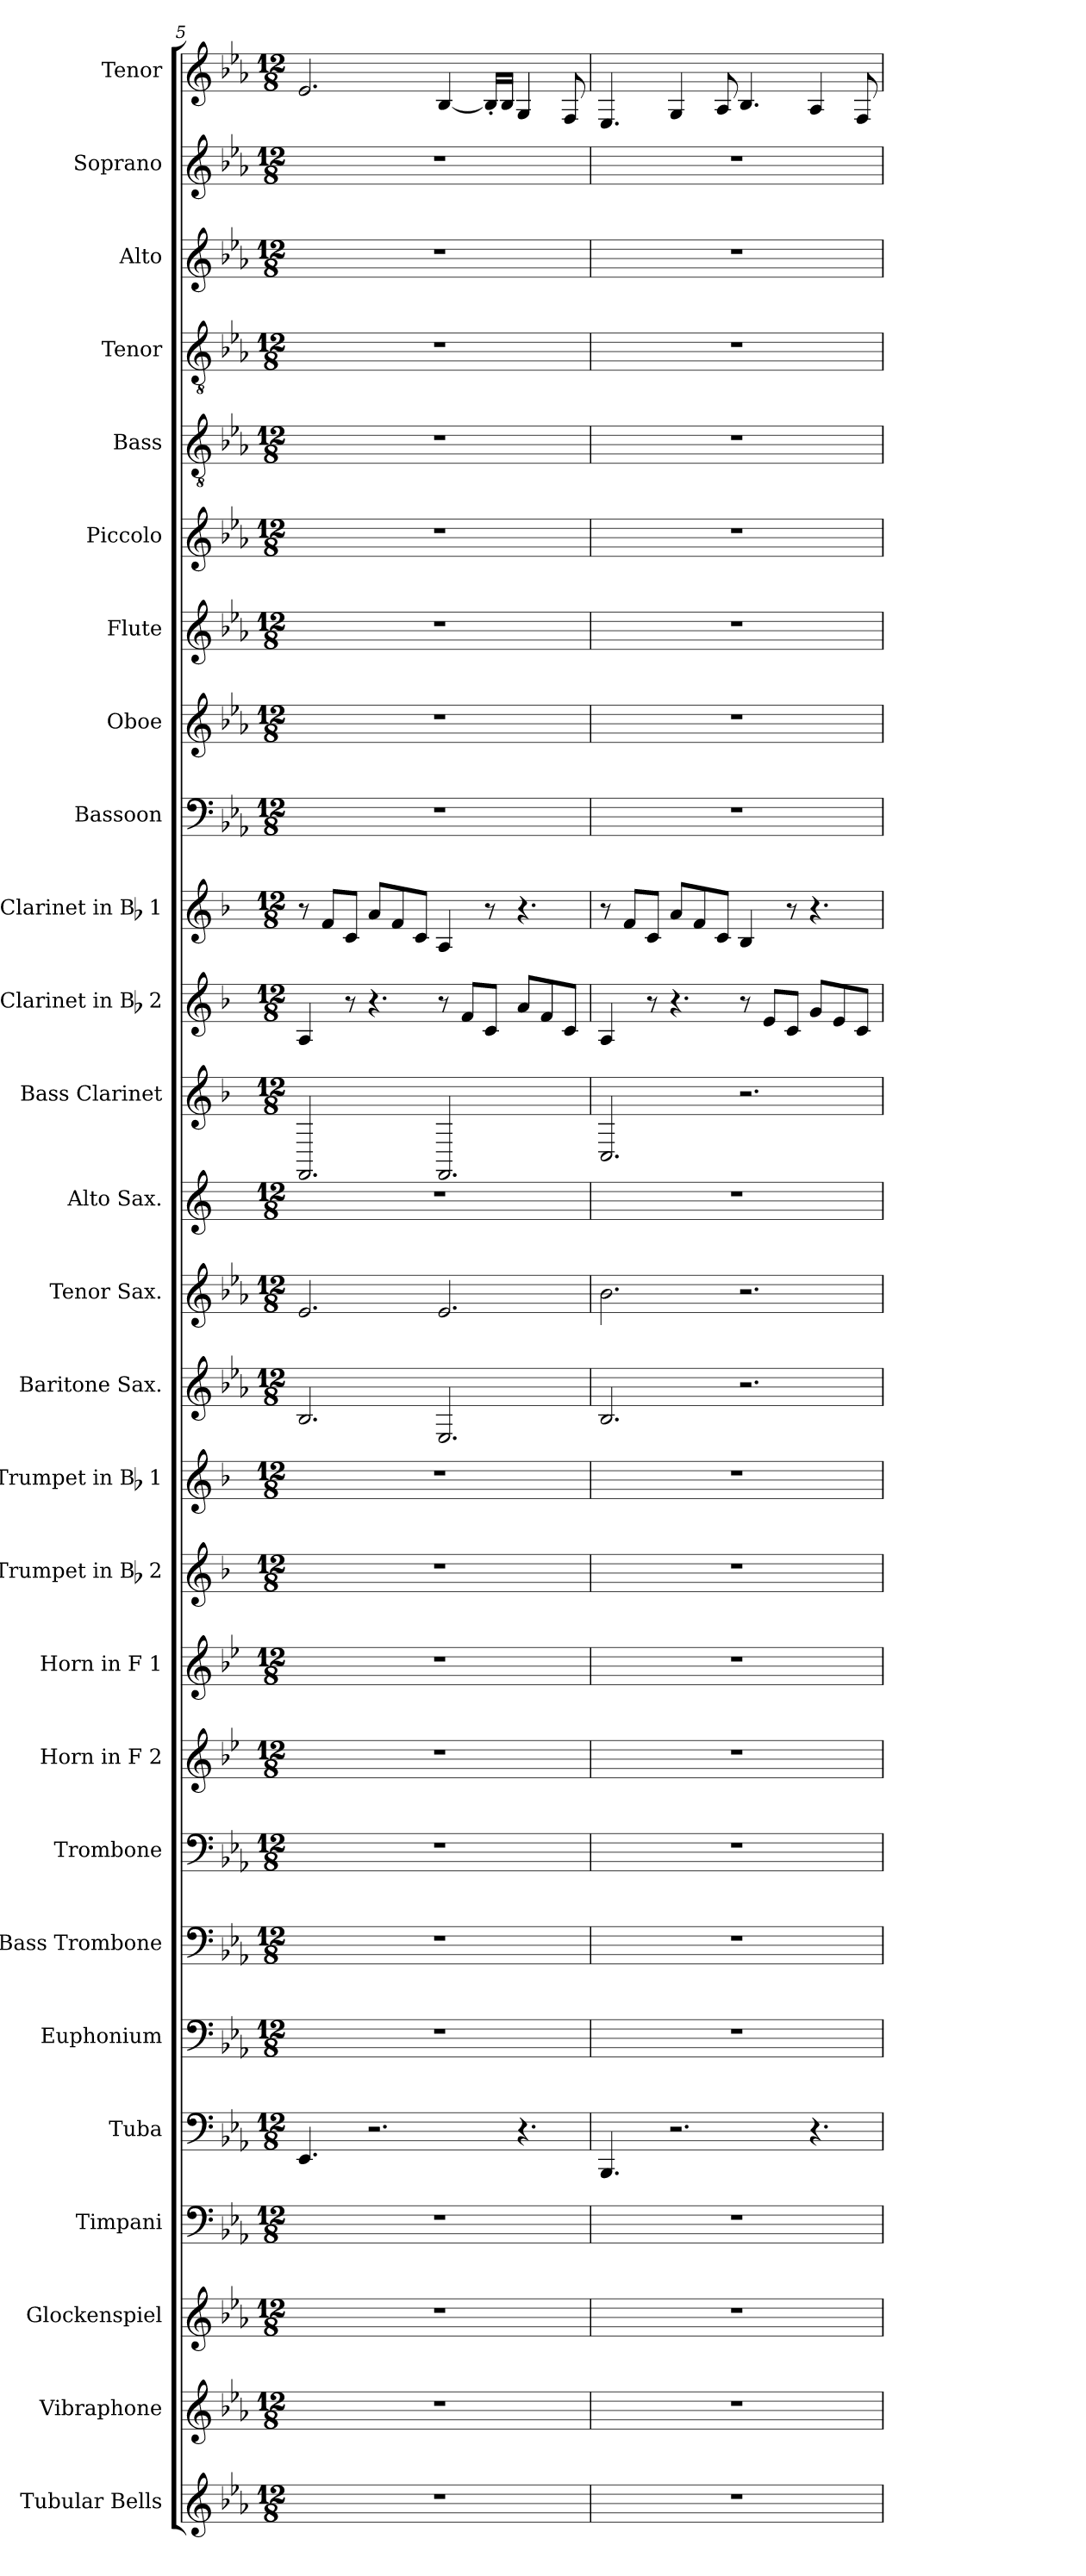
**kern	**kern	**kern	**kern	**kern	**kern	**kern	**kern	**kern	**kern	**kern	**kern	**kern	**kern	**kern	**kern	**kern	**kern	**kern	**kern	**kern	**kern	**kern	**kern	**kern	**kern	**kern
*part27	*part26	*part25	*part24	*part23	*part22	*part21	*part20	*part19	*part18	*part17	*part16	*part15	*part14	*part13	*part12	*part11	*part10	*part9	*part8	*part7	*part6	*part5	*part4	*part3	*part2	*part1
*staff27	*staff26	*staff25	*staff24	*staff23	*staff22	*staff21	*staff20	*staff19	*staff18	*staff17	*staff16	*staff15	*staff14	*staff13	*staff12	*staff11	*staff10	*staff9	*staff8	*staff7	*staff6	*staff5	*staff4	*staff3	*staff2	*staff1
*I"Tubular Bells	*I"Vibraphone	*I"Glockenspiel	*I"Timpani	*I"Tuba	*I"Euphonium	*I"Bass Trombone	*I"Trombone	*I"Horn in F 2	*I"Horn in F 1	*I"Trumpet in Bb 2	*I"Trumpet in Bb 1	*I"Baritone Sax.	*I"Tenor Sax.	*I"Alto Sax.	*I"Bass Clarinet	*I"Clarinet in Bb 2	*I"Clarinet in Bb 1	*I"Bassoon	*I"Oboe	*I"Flute	*I"Piccolo	*I"Bass	*I"Tenor	*I"Alto	*I"Soprano	*I"Tenor
*I'Tubular Bells	*I'Vibraphone	*I'Glockenspiel	*I'Timpani	*I'Tuba	*I'Euphonium	*I'Bass Trombone	*I'Trombone	*I'Horn in F 2	*I'Horn in F 1	*I'Trumpet in Bb 2	*I'Trumpet in Bb 1	*I'Baritone Sax.	*I'Tenor Sax.	*I'Alto Sax.	*I'Bass Clarinet	*I'Clarinet in Bb 2	*I'Clarinet in Bb 1	*I'Bassoon	*I'Oboe	*I'Flute	*I'Piccolo	*I'Bass	*I'Tenor	*I'Alto	*I'Soprano	*I'Tenor
*clefG2	*clefG2	*clefG2	*clefF4	*clefF4	*clefF4	*clefF4	*clefF4	*clefG2	*clefG2	*clefG2	*clefG2	*clefG2	*clefG2	*clefG2	*clefG2	*clefG2	*clefG2	*clefF4	*clefG2	*clefG2	*clefG2	*clefGv2	*clefGv2	*clefG2	*clefG2	*clefG2
*	*	*ITrd-14c-24	*	*	*	*	*	*ITrd4c7	*ITrd4c7	*ITrd1c2	*ITrd1c2	*ITrd12c21	*ITrd8c14	*ITrd5c9	*ITrd1c2	*ITrd1c2	*ITrd1c2	*	*	*	*ITrd-7c-12	*ITrd7c12	*ITrd7c12	*	*	*
*k[b-e-a-]	*k[b-e-a-]	*k[b-e-a-]	*k[b-e-a-]	*k[b-e-a-]	*k[b-e-a-]	*k[b-e-a-]	*k[b-e-a-]	*k[b-e-a-]	*k[b-e-a-]	*k[b-e-a-]	*k[b-e-a-]	*k[b-e-a-]	*k[b-e-a-]	*k[b-e-a-]	*k[b-e-a-]	*k[b-e-a-]	*k[b-e-a-]	*k[b-e-a-]	*k[b-e-a-]	*k[b-e-a-]	*k[b-e-a-]	*k[b-e-a-]	*k[b-e-a-]	*k[b-e-a-]	*k[b-e-a-]	*k[b-e-a-]
*E-:	*E-:	*E-:	*E-:	*E-:	*E-:	*E-:	*E-:	*E-:	*E-:	*E-:	*E-:	*E-:	*E-:	*E-:	*E-:	*E-:	*E-:	*E-:	*E-:	*E-:	*E-:	*E-:	*E-:	*E-:	*E-:	*E-:
*M12/8	*M12/8	*M12/8	*M12/8	*M12/8	*M12/8	*M12/8	*M12/8	*M12/8	*M12/8	*M12/8	*M12/8	*M12/8	*M12/8	*M12/8	*M12/8	*M12/8	*M12/8	*M12/8	*M12/8	*M12/8	*M12/8	*M12/8	*M12/8	*M12/8	*M12/8	*M12/8
=5	=5	=5	=5	=5	=5	=5	=5	=5	=5	=5	=5	=5	=5	=5	=5	=5	=5	=5	=5	=5	=5	=5	=5	=5	=5	=5
!LO:N:vis=1	!LO:N:vis=1	!LO:N:vis=1	!LO:N:vis=1	!	!LO:N:vis=1	!LO:N:vis=1	!LO:N:vis=1	!LO:N:vis=1	!LO:N:vis=1	!LO:N:vis=1	!LO:N:vis=1	!	!	!LO:N:vis=1	!	!	!	!LO:N:vis=1	!LO:N:vis=1	!LO:N:vis=1	!LO:N:vis=1	!LO:N:vis=1	!LO:N:vis=1	!LO:N:vis=1	!LO:N:vis=1	!
1.r	1.r	1.r	1.r	4.EE-i/	1.r	1.r	1.r	1.r	1.r	1.r	1.r	2.BB-i/	2.E-i/	1.r	2.EE-i/	4Gi/	8r	1.r	1.r	1.r	1.r	1.r	1.r	1.r	1.r	2.e-i/
.	.	.	.	.	.	.	.	.	.	.	.	.	.	.	.	.	8e-i/L	.	.	.	.	.	.	.	.	.
.	.	.	.	.	.	.	.	.	.	.	.	.	.	.	.	8r	8B-i/J	.	.	.	.	.	.	.	.	.
.	.	.	.	2.r	.	.	.	.	.	.	.	.	.	.	.	4.r	8gi/L	.	.	.	.	.	.	.	.	.
.	.	.	.	.	.	.	.	.	.	.	.	.	.	.	.	.	8e-i/	.	.	.	.	.	.	.	.	.
.	.	.	.	.	.	.	.	.	.	.	.	.	.	.	.	.	8B-i/J	.	.	.	.	.	.	.	.	.
.	.	.	.	.	.	.	.	.	.	.	.	2.EE-i/	2.E-i/	.	2.EE-i/	8r	4Gi/	.	.	.	.	.	.	.	.	[<4B-i/
.	.	.	.	.	.	.	.	.	.	.	.	.	.	.	.	8e-i/L	.	.	.	.	.	.	.	.	.	.
.	.	.	.	.	.	.	.	.	.	.	.	.	.	.	.	8B-i/J	8r	.	.	.	.	.	.	.	.	16B-'i/LL]
.	.	.	.	.	.	.	.	.	.	.	.	.	.	.	.	.	.	.	.	.	.	.	.	.	.	16B-i/JJ
.	.	.	.	4.r	.	.	.	.	.	.	.	.	.	.	.	8gi/L	4.r	.	.	.	.	.	.	.	.	4Gi/
.	.	.	.	.	.	.	.	.	.	.	.	.	.	.	.	8e-i/	.	.	.	.	.	.	.	.	.	.
.	.	.	.	.	.	.	.	.	.	.	.	.	.	.	.	8B-i/J	.	.	.	.	.	.	.	.	.	8Fi/
!!LO:PB:g=z
=6	=6	=6	=6	=6	=6	=6	=6	=6	=6	=6	=6	=6	=6	=6	=6	=6	=6	=6	=6	=6	=6	=6	=6	=6	=6	=6
!LO:N:vis=1	!LO:N:vis=1	!LO:N:vis=1	!LO:N:vis=1	!	!LO:N:vis=1	!LO:N:vis=1	!LO:N:vis=1	!LO:N:vis=1	!LO:N:vis=1	!LO:N:vis=1	!LO:N:vis=1	!	!	!LO:N:vis=1	!	!	!	!LO:N:vis=1	!LO:N:vis=1	!LO:N:vis=1	!LO:N:vis=1	!LO:N:vis=1	!LO:N:vis=1	!LO:N:vis=1	!LO:N:vis=1	!
1.r	1.r	1.r	1.r	4.BBB-i/	1.r	1.r	1.r	1.r	1.r	1.r	1.r	2.BB-i/	2.B-i\	1.r	2.BB-i/	4Gi/	8r	1.r	1.r	1.r	1.r	1.r	1.r	1.r	1.r	4.E-i/
.	.	.	.	.	.	.	.	.	.	.	.	.	.	.	.	.	8e-i/L	.	.	.	.	.	.	.	.	.
.	.	.	.	.	.	.	.	.	.	.	.	.	.	.	.	8r	8B-i/J	.	.	.	.	.	.	.	.	.
.	.	.	.	2.r	.	.	.	.	.	.	.	.	.	.	.	4.r	8gi/L	.	.	.	.	.	.	.	.	4Gi/
.	.	.	.	.	.	.	.	.	.	.	.	.	.	.	.	.	8e-i/	.	.	.	.	.	.	.	.	.
.	.	.	.	.	.	.	.	.	.	.	.	.	.	.	.	.	8B-i/J	.	.	.	.	.	.	.	.	8A-i/
.	.	.	.	.	.	.	.	.	.	.	.	2.r	2.r	.	2.r	8r	4A-i/	.	.	.	.	.	.	.	.	4.B-i/
.	.	.	.	.	.	.	.	.	.	.	.	.	.	.	.	8di/L	.	.	.	.	.	.	.	.	.	.
.	.	.	.	.	.	.	.	.	.	.	.	.	.	.	.	8B-i/J	8r	.	.	.	.	.	.	.	.	.
.	.	.	.	4.r	.	.	.	.	.	.	.	.	.	.	.	8fi/L	4.r	.	.	.	.	.	.	.	.	4A-i/
.	.	.	.	.	.	.	.	.	.	.	.	.	.	.	.	8di/	.	.	.	.	.	.	.	.	.	.
.	.	.	.	.	.	.	.	.	.	.	.	.	.	.	.	8B-i/J	.	.	.	.	.	.	.	.	.	8Fi/
=	=	=	=	=	=	=	=	=	=	=	=	=	=	=	=	=	=	=	=	=	=	=	=	=	=	=
*-	*-	*-	*-	*-	*-	*-	*-	*-	*-	*-	*-	*-	*-	*-	*-	*-	*-	*-	*-	*-	*-	*-	*-	*-	*-	*-
